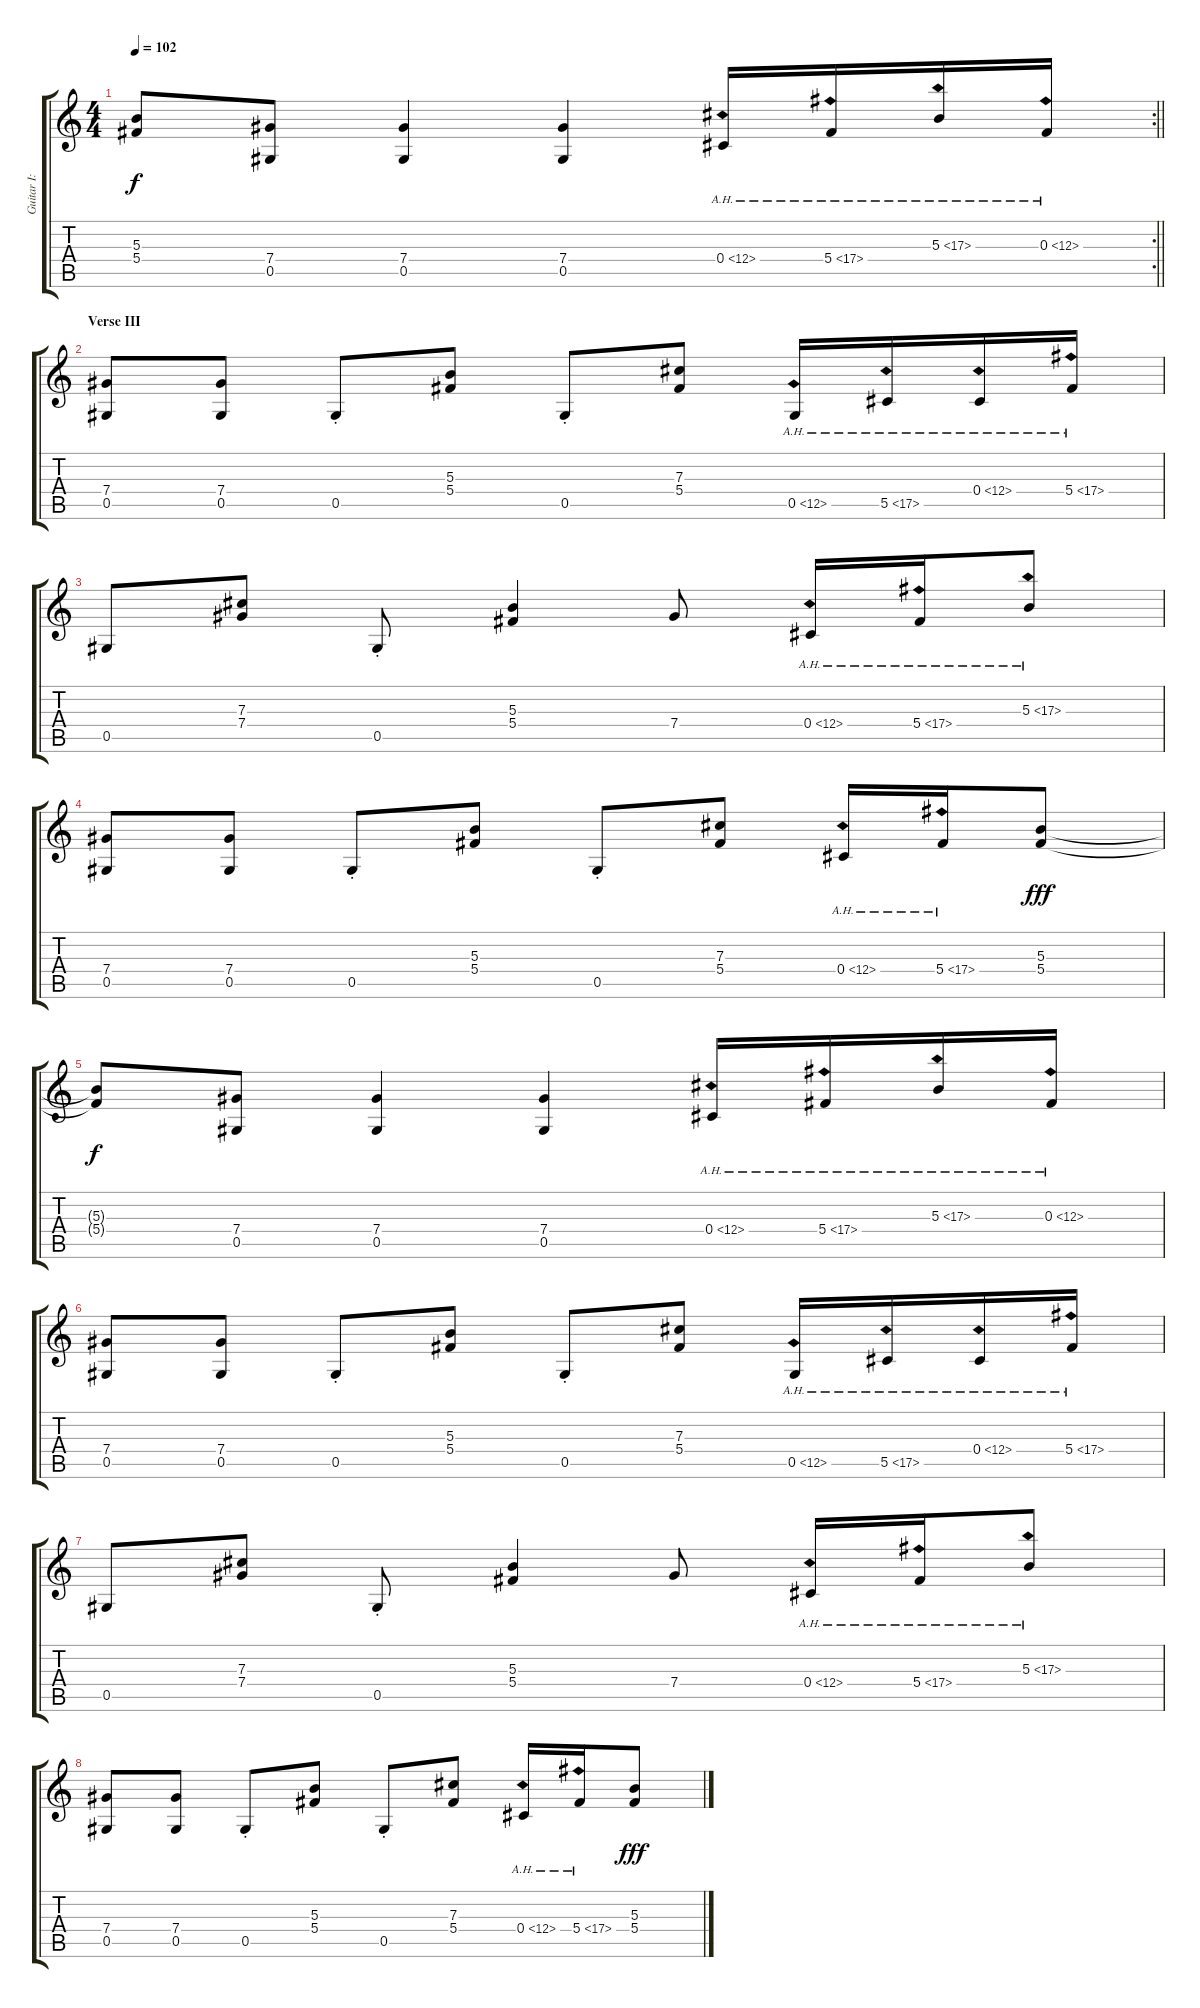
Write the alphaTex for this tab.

\track ("Guitar I: IommI" "Guitar I: ") {instrument distortionguitar}
\staff {score tabs}
\tuning (Eb4 Bb3 Gb3 Db3 Ab2 Eb2) {hide}
\rc 2
\ts (4 4)
\tempo 102
\clef g2
\barLineRight lightlight
\ks c
(5.3{t} 5.4{t}).8{dy f} (7.4 0.5).8 (7.4 0.5).4 (7.4 0.5).4 0.4{ah 12}.16 5.4{ah 12}.16 5.3{ah 12}.16 0.3{ah 12}.16 |
\section ("" "Verse III")
(7.4 0.5).8 (7.4 0.5).8 0.5{st}.8 (5.3 5.4).8 0.5{st}.8 (7.3 5.4).8 0.5{ah 12}.16 5.5{ah 12}.16 0.4{ah 12}.16 5.4{ah 12}.16 |
0.5.8 (7.3 7.4).8 0.5{st}.8 (5.3 5.4).4 7.4.8 0.4{ah 12}.16 5.4{ah 12}.16 5.3{ah 12}.8 |
(7.4 0.5).8 (7.4 0.5).8 0.5{st}.8 (5.3 5.4).8 0.5{st}.8 (7.3 5.4).8 0.4{ah 12}.16 5.4{ah 12}.16 (5.3 5.4).8{dy fff} |
(5.3{t} 5.4{t}).8{dy f} (7.4 0.5).8 (7.4 0.5).4 (7.4 0.5).4 0.4{ah 12}.16 5.4{ah 12}.16 5.3{ah 12}.16 0.3{ah 12}.16 |
(7.4 0.5).8 (7.4 0.5).8 0.5{st}.8 (5.3 5.4).8 0.5{st}.8 (7.3 5.4).8 0.5{ah 12}.16 5.5{ah 12}.16 0.4{ah 12}.16 5.4{ah 12}.16 |
0.5.8 (7.3 7.4).8 0.5{st}.8 (5.3 5.4).4 7.4.8 0.4{ah 12}.16 5.4{ah 12}.16 5.3{ah 12}.8 |
(7.4 0.5).8 (7.4 0.5).8 0.5{st}.8 (5.3 5.4).8 0.5{st}.8 (7.3 5.4).8 0.4{ah 12}.16 5.4{ah 12}.16 (5.3 5.4).8{dy fff}
